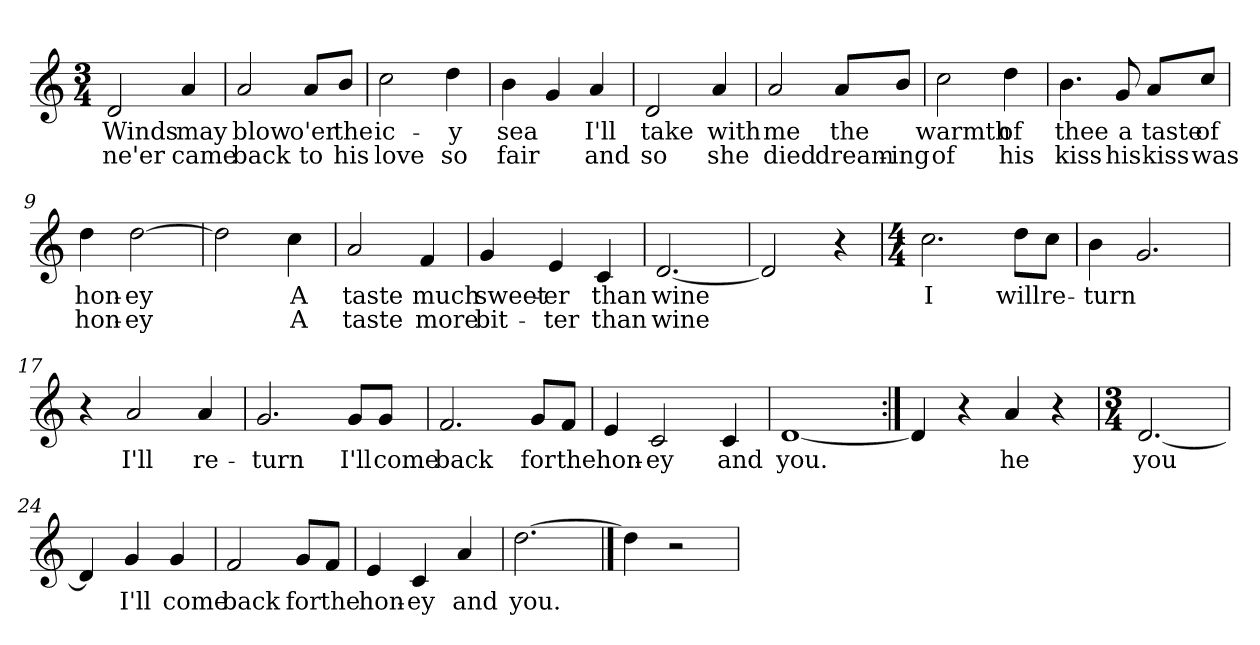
**kern	**text	**text
*part1	*part1	*part1
*staff1	*staff1	*staff1
*clefG2	*	*
*k[]	*	*
*C:	*	*
*M3/4	*	*
=1	=1	=1
2d/	Winds	ne'er
4a/	may	came
=2	=2	=2
2a/	blow	back
8a/L	o'er	to
8b/J	the	his
=3	=3	=3
2cc\	ic-	love
4dd\	-y	so
=4	=4	=4
4b\	sea	fair
4g/	.	.
4a/	I'll	and
!!LO:LB:g=z
=5	=5	=5
2d/	take	so
4a/	with	she
=6	=6	=6
2a/	me	died
8a/L	the	dream-
8b/J	.	-ing
=7	=7	=7
2cc\	warmth	of
4dd\	of	his
=8	=8	=8
4.b\	thee	kiss
8g/	a	his
8a/L	taste	kiss
8cc/J	of	was
!!LO:LB:g=z
=9	=9	=9
4dd\	hon-	hon-
[2dd\	-ey	-ey
=10	=10	=10
2dd\]	.	.
4cc\	A	A
=11	=11	=11
2a/	taste	taste
4f/	much	more
=12	=12	=12
4g/	sweet-	bit-
4e/	-er	-ter
4c/	than	than
!!LO:LB:g=z
=13	=13	=13
[2.d/	wine	wine
=14	=14	=14
2d/]	.	.
4r	.	.
=15	=15	=15
*M4/4	*	*
2.cc\	I	.
8dd\L	will	.
8cc\J	re-	.
=16	=16	=16
4b\	-turn	.
2.g/	.	.
=17	=17	=17
4r	.	.
2a/	I'll	.
4a/	re-	.
=18	=18	=18
2.g/	turn	.
8g/L	I'll	.
8g/J	come	.
!!LO:LB:g=z
=19	=19	=19
2.f/	back	.
8g/L	for	.
8f/J	the	.
=20	=20	=20
4e/	hon-	.
2c/	-ey	.
4c/	and	.
=21	=21	=21
[1d	you.	.
=22:|!	=22:|!	=22:|!
4d/]	.	.
4r	.	.
4a/	he	.
4r	.	.
!!LO:LB:g=z
=23	=23	=23
*M3/4	*	*
[2.d/	you	.
=24	=24	=24
4d/]	.	.
4g/	I'll	.
4g/	come	.
=25	=25	=25
2f/	back	.
8g/L	for	.
8f/J	the	.
=26	=26	=26
4e/	hon-	.
4c/	-ey	.
4a/	and	.
=27	=27	=27
[2.dd\	you.	.
==28	==28	==28
4dd\]	.	.
2r	.	.
=	=	=
*-	*-	*-
